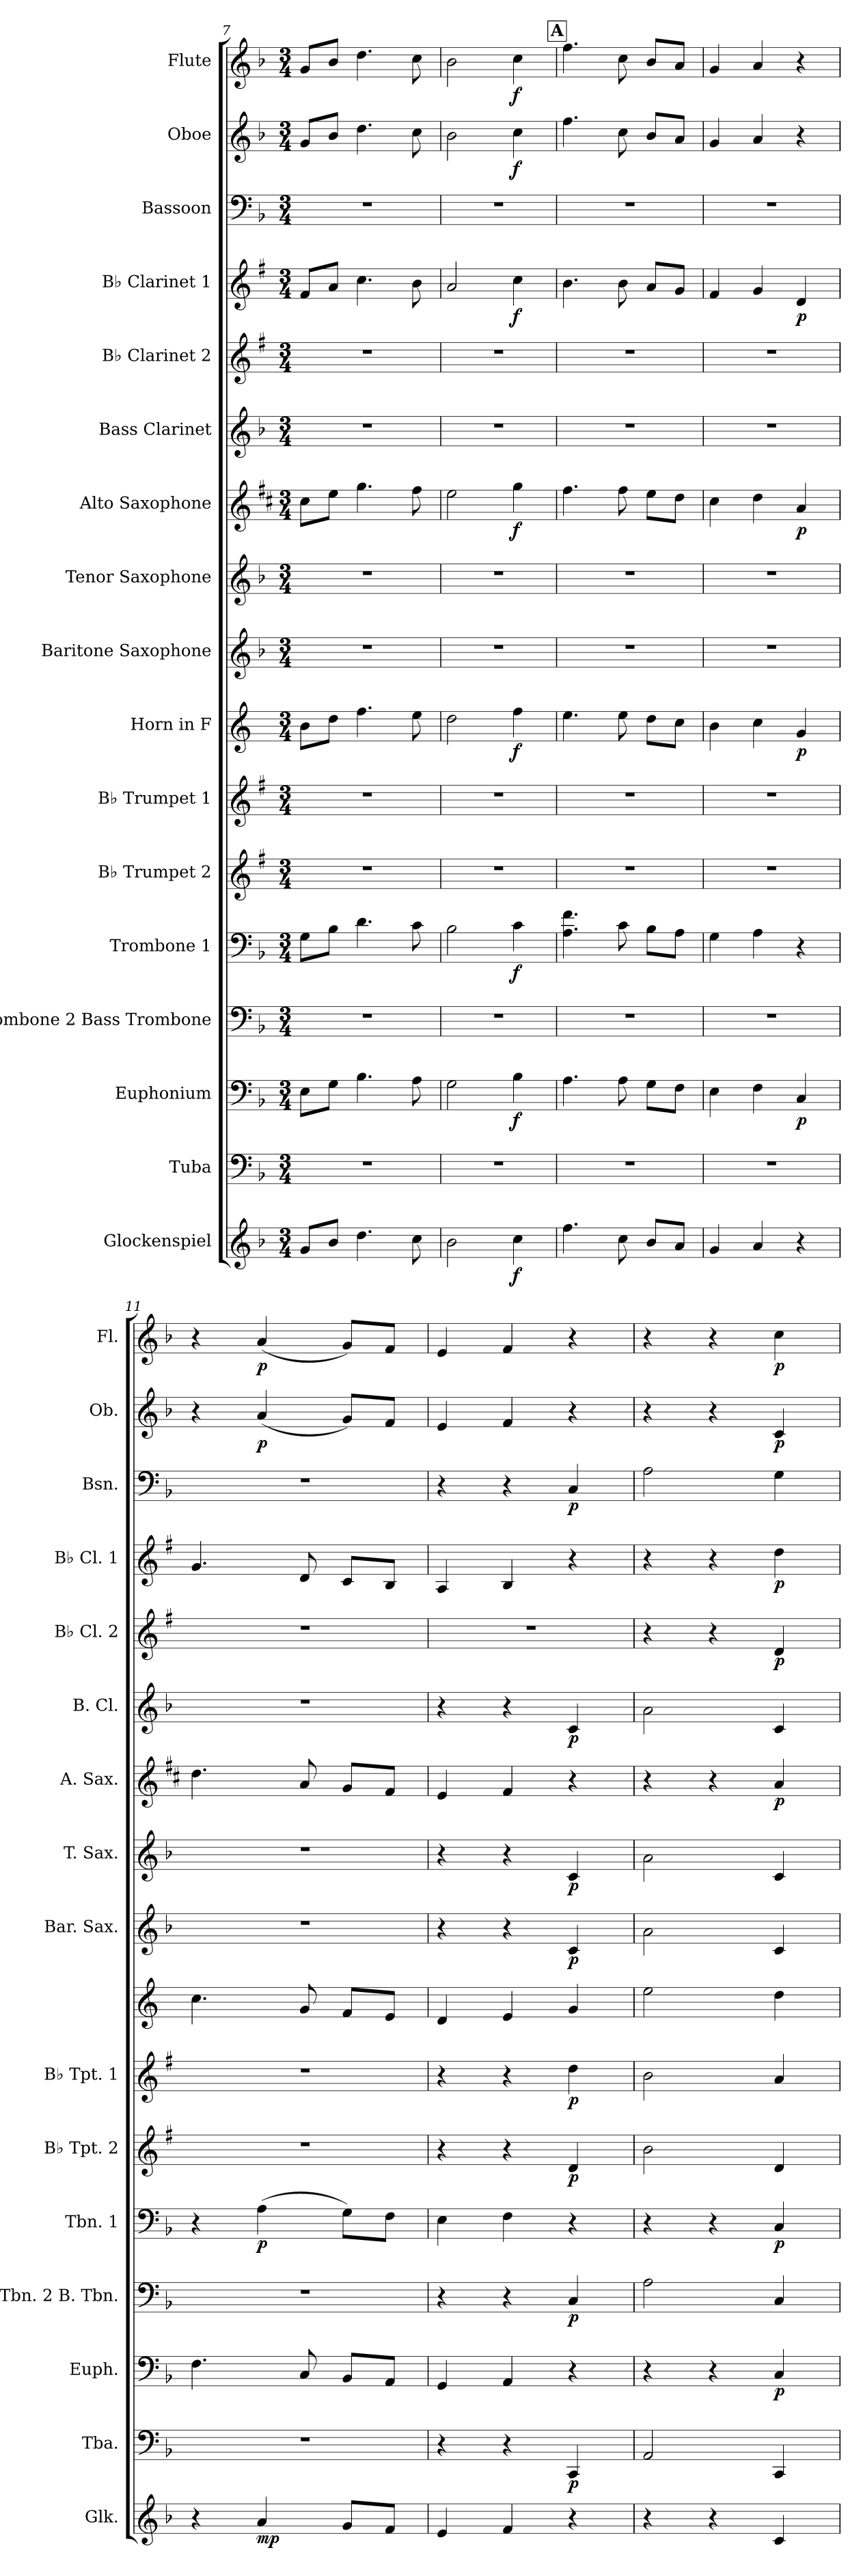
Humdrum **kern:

**kern	**dynam	**kern	**dynam	**kern	**dynam	**kern	**dynam	**kern	**dynam	**kern	**dynam	**kern	**dynam	**kern	**dynam	**kern	**dynam	**kern	**dynam	**kern	**dynam	**kern	**dynam	**kern	**dynam	**kern	**dynam	**kern	**dynam	**kern	**dynam	**kern	**dynam
*part17	*part17	*part16	*part16	*part15	*part15	*part14	*part14	*part13	*part13	*part12	*part12	*part11	*part11	*part10	*part10	*part9	*part9	*part8	*part8	*part7	*part7	*part6	*part6	*part5	*part5	*part4	*part4	*part3	*part3	*part2	*part2	*part1	*part1
*staff17	*staff17	*staff16	*staff16	*staff15	*staff15	*staff14	*staff14	*staff13	*staff13	*staff12	*staff12	*staff11	*staff11	*staff10	*staff10	*staff9	*staff9	*staff8	*staff8	*staff7	*staff7	*staff6	*staff6	*staff5	*staff5	*staff4	*staff4	*staff3	*staff3	*staff2	*staff2	*staff1	*staff1
*I"Glockenspiel	*	*I"Tuba	*	*I"Euphonium	*	*I"Trombone 2 Bass Trombone	*	*I"Trombone 1	*	*I"B♭ Trumpet 2	*	*I"B♭ Trumpet 1	*	*I"Horn in F	*	*I"Baritone Saxophone	*	*I"Tenor Saxophone	*	*I"Alto Saxophone	*	*I"Bass Clarinet	*	*I"B♭ Clarinet 2	*	*I"B♭ Clarinet 1	*	*I"Bassoon	*	*I"Oboe	*	*I"Flute	*
*I'Glk.	*	*I'Tba.	*	*I'Euph.	*	*I'Tbn. 2 B. Tbn.	*	*I'Tbn. 1	*	*I'B♭ Tpt. 2	*	*I'B♭ Tpt. 1	*	*	*	*I'Bar. Sax.	*	*I'T. Sax.	*	*I'A. Sax.	*	*I'B. Cl.	*	*I'B♭ Cl. 2	*	*I'B♭ Cl. 1	*	*I'Bsn.	*	*I'Ob.	*	*I'Fl.	*
*clefG2	*	*clefF4	*	*clefF4	*	*clefF4	*	*clefF4	*	*clefG2	*	*clefG2	*	*clefG2	*	*clefG2	*	*clefG2	*	*clefG2	*	*clefG2	*	*clefG2	*	*clefG2	*	*clefF4	*	*clefG2	*	*clefG2	*
*ITrd-14c-24	*	*	*	*	*	*	*	*	*	*ITrd1c2	*	*ITrd1c2	*	*ITrd4c7	*	*ITrd12c21	*	*ITrd8c14	*	*ITrd5c9	*	*ITrd8c14	*	*ITrd1c2	*	*ITrd1c2	*	*	*	*	*	*	*
*k[b-]	*	*k[b-]	*	*k[b-]	*	*k[b-]	*	*k[b-]	*	*k[b-]	*	*k[b-]	*	*k[b-]	*	*k[b-]	*	*k[b-]	*	*k[b-]	*	*k[b-]	*	*k[b-]	*	*k[b-]	*	*k[b-]	*	*k[b-]	*	*k[b-]	*
*M3/4	*	*M3/4	*	*M3/4	*	*M3/4	*	*M3/4	*	*M3/4	*	*M3/4	*	*M3/4	*	*M3/4	*	*M3/4	*	*M3/4	*	*M3/4	*	*M3/4	*	*M3/4	*	*M3/4	*	*M3/4	*	*M3/4	*
=7	=7	=7	=7	=7	=7	=7	=7	=7	=7	=7	=7	=7	=7	=7	=7	=7	=7	=7	=7	=7	=7	=7	=7	=7	=7	=7	=7	=7	=7	=7	=7	=7	=7
8ggg/L	.	2.r	.	8E\L	.	2.r	.	8G\L	.	2.r	.	2.r	.	8e\L	.	2.r	.	2.r	.	8e\L	.	2.r	.	2.r	.	8e/L	.	2.r	.	8g/L	.	8g/L	.
8bbb-/J	.	.	.	8G\J	.	.	.	8B-\J	.	.	.	.	.	8g\J	.	.	.	.	.	8g\J	.	.	.	.	.	8g/J	.	.	.	8b-/J	.	8b-/J	.
4.dddd\	.	.	.	4.B-\	.	.	.	4.d\	.	.	.	.	.	4.b-\	.	.	.	.	.	4.b-\	.	.	.	.	.	4.b-\	.	.	.	4.dd\	.	4.dd\	.
8cccc\	.	.	.	8A\	.	.	.	8c\	.	.	.	.	.	8a\	.	.	.	.	.	8a\	.	.	.	.	.	8a\	.	.	.	8cc\	.	8cc\	.
=8	=8	=8	=8	=8	=8	=8	=8	=8	=8	=8	=8	=8	=8	=8	=8	=8	=8	=8	=8	=8	=8	=8	=8	=8	=8	=8	=8	=8	=8	=8	=8	=8	=8
2bbb-\	.	2.r	.	2G\	.	2.r	.	2B-\	.	2.r	.	2.r	.	2g\	.	2.r	.	2.r	.	2g\	.	2.r	.	2.r	.	2g/	.	2.r	.	2b-\	.	2b-\	.
!	!LO:DY:b	!	!	!	!LO:DY:b	!	!	!	!LO:DY:b	!	!	!	!	!	!LO:DY:b	!	!	!	!	!	!LO:DY:b	!	!	!	!	!	!LO:DY:b	!	!	!	!LO:DY:b	!	!LO:DY:b
4cccc\	f	.	.	4B-\	f	.	.	4c\	f	.	.	.	.	4b-\	f	.	.	.	.	4b-\	f	.	.	.	.	4b-\	f	.	.	4cc\	f	4cc\	f
!!LO:REH:place=s1:a:B:fs=14:t=A
=9	=9	=9	=9	=9	=9	=9	=9	=9	=9	=9	=9	=9	=9	=9	=9	=9	=9	=9	=9	=9	=9	=9	=9	=9	=9	=9	=9	=9	=9	=9	=9	=9	=9
4.ffff\	.	2.r	.	4.A\	.	2.r	.	4.A\ 4.f\	.	2.r	.	2.r	.	4.a\	.	2.r	.	2.r	.	4.a\	.	2.r	.	2.r	.	4.a\	.	2.r	.	4.ff\	.	4.ff\	.
8cccc\	.	.	.	8A\	.	.	.	8c\	.	.	.	.	.	8a\	.	.	.	.	.	8a\	.	.	.	.	.	8a\	.	.	.	8cc\	.	8cc\	.
8bbb-/L	.	.	.	8G\L	.	.	.	8B-\L	.	.	.	.	.	8g\L	.	.	.	.	.	8g\L	.	.	.	.	.	8g/L	.	.	.	8b-/L	.	8b-/L	.
8aaa/J	.	.	.	8F\J	.	.	.	8A\J	.	.	.	.	.	8f\J	.	.	.	.	.	8f\J	.	.	.	.	.	8f/J	.	.	.	8a/J	.	8a/J	.
=10	=10	=10	=10	=10	=10	=10	=10	=10	=10	=10	=10	=10	=10	=10	=10	=10	=10	=10	=10	=10	=10	=10	=10	=10	=10	=10	=10	=10	=10	=10	=10	=10	=10
4ggg/	.	2.r	.	4E\	.	2.r	.	4G\	.	2.r	.	2.r	.	4e\	.	2.r	.	2.r	.	4e\	.	2.r	.	2.r	.	4e/	.	2.r	.	4g/	.	4g/	.
4aaa/	.	.	.	4F\	.	.	.	4A\	.	.	.	.	.	4f\	.	.	.	.	.	4f\	.	.	.	.	.	4f/	.	.	.	4a/	.	4a/	.
!	!	!	!	!	!LO:DY:b	!	!	!	!	!	!	!	!	!	!LO:DY:b	!	!	!	!	!	!LO:DY:b	!	!	!	!	!	!LO:DY:b	!	!	!	!	!	!
4r	.	.	.	4C/	p	.	.	4r	.	.	.	.	.	4c/	p	.	.	.	.	4c/	p	.	.	.	.	4c/	p	.	.	4r	.	4r	.
=11	=11	=11	=11	=11	=11	=11	=11	=11	=11	=11	=11	=11	=11	=11	=11	=11	=11	=11	=11	=11	=11	=11	=11	=11	=11	=11	=11	=11	=11	=11	=11	=11	=11
4r	.	2.r	.	4.F\	.	2.r	.	4r	.	2.r	.	2.r	.	4.f\	.	2.r	.	2.r	.	4.f\	.	2.r	.	2.r	.	4.f/	.	2.r	.	4r	.	4r	.
!	!LO:DY:b	!	!	!	!	!	!	!	!LO:DY:b	!	!	!	!	!	!	!	!	!	!	!	!	!	!	!	!	!	!	!	!	!	!LO:DY:b	!	!LO:DY:b
4aaa/	mp	.	.	.	.	.	.	(>4A\	p	.	.	.	.	.	.	.	.	.	.	.	.	.	.	.	.	.	.	.	.	(<4a/	p	(<4a/	p
.	.	.	.	8C/	.	.	.	.	.	.	.	.	.	8c/	.	.	.	.	.	8c/	.	.	.	.	.	8c/	.	.	.	.	.	.	.
8ggg/L	.	.	.	8BB-/L	.	.	.	8G\L)	.	.	.	.	.	8B-/L	.	.	.	.	.	8B-/L	.	.	.	.	.	8B-/L	.	.	.	8g/L)	.	8g/L)	.
8fff/J	.	.	.	8AA/J	.	.	.	8F\J	.	.	.	.	.	8A/J	.	.	.	.	.	8A/J	.	.	.	.	.	8A/J	.	.	.	8f/J	.	8f/J	.
=12	=12	=12	=12	=12	=12	=12	=12	=12	=12	=12	=12	=12	=12	=12	=12	=12	=12	=12	=12	=12	=12	=12	=12	=12	=12	=12	=12	=12	=12	=12	=12	=12	=12
4eee/	.	4r	.	4GG/	.	4r	.	4E\	.	4r	.	4r	.	4G/	.	4r	.	4r	.	4G/	.	4r	.	2.r	.	4G/	.	4r	.	4e/	.	4e/	.
4fff/	.	4r	.	4AA/	.	4r	.	4F\	.	4r	.	4r	.	4A/	.	4r	.	4r	.	4A/	.	4r	.	.	.	4A/	.	4r	.	4f/	.	4f/	.
!	!	!	!LO:DY:b	!	!	!	!LO:DY:b	!	!	!	!LO:DY:b	!	!LO:DY:b	!	!	!	!LO:DY:b	!	!LO:DY:b	!	!	!	!LO:DY:b	!	!	!	!	!	!LO:DY:b	!	!	!	!
4r	.	4CC/	p	4r	.	4C/	p	4r	.	4c/	p	4cc\	p	4c/	.	4C/	p	4C/	p	4r	.	4C/	p	.	.	4r	.	4C/	p	4r	.	4r	.
=13	=13	=13	=13	=13	=13	=13	=13	=13	=13	=13	=13	=13	=13	=13	=13	=13	=13	=13	=13	=13	=13	=13	=13	=13	=13	=13	=13	=13	=13	=13	=13	=13	=13
4r	.	2AA/	.	4r	.	2A\	.	4r	.	2a\	.	2a\	.	2a\	.	2A\	.	2A\	.	4r	.	2A\	.	4r	.	4r	.	2A\	.	4r	.	4r	.
4r	.	.	.	4r	.	.	.	4r	.	.	.	.	.	.	.	.	.	.	.	4r	.	.	.	4r	.	4r	.	.	.	4r	.	4r	.
!	!	!	!	!	!LO:DY:b	!	!	!	!LO:DY:b	!	!	!	!	!	!	!	!	!	!	!	!LO:DY:b	!	!	!	!LO:DY:b	!	!LO:DY:b	!	!	!	!LO:DY:b	!	!LO:DY:b
4ccc/	.	4CC/	.	4C/	p	4C/	.	4C/	p	4c/	.	4g/	.	4g\	.	4C/	.	4C/	.	4c/	p	4C/	.	4c/	p	4cc\	p	4G\	.	4c/	p	4cc\	p
=	=	=	=	=	=	=	=	=	=	=	=	=	=	=	=	=	=	=	=	=	=	=	=	=	=	=	=	=	=	=	=	=	=
*-	*-	*-	*-	*-	*-	*-	*-	*-	*-	*-	*-	*-	*-	*-	*-	*-	*-	*-	*-	*-	*-	*-	*-	*-	*-	*-	*-	*-	*-	*-	*-	*-	*-
